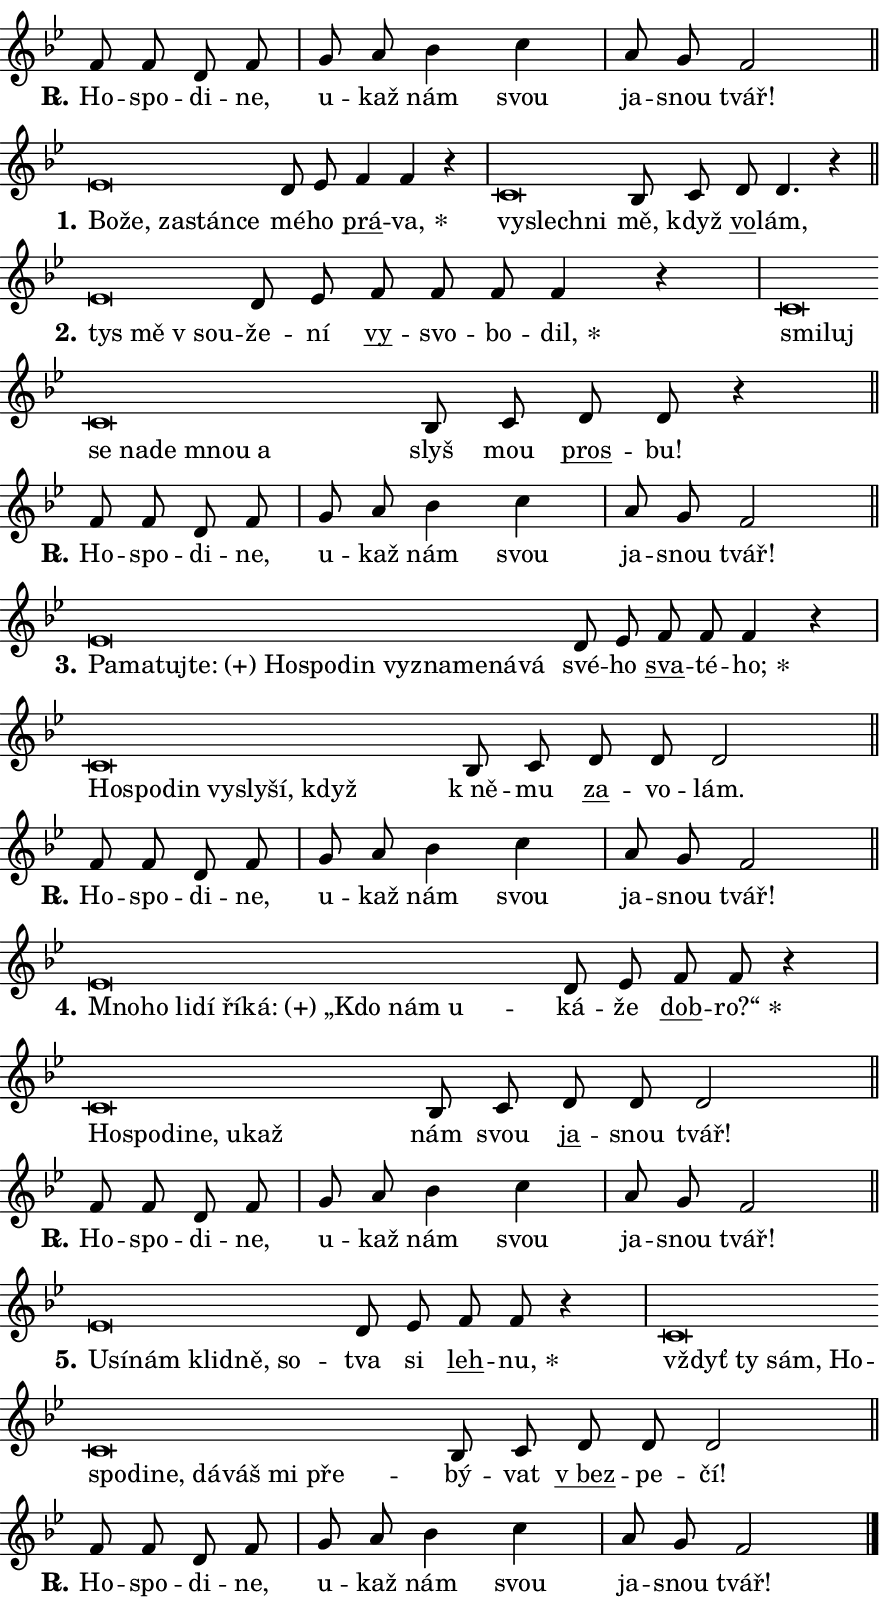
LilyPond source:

\version "2.24.0"
\header { tagline = "" }
\paper {
  indent = 0\cm
  top-margin = 0\cm
  right-margin = 0.13\cm % to fit lyric hyphens
  bottom-margin = 0\cm
  left-margin = 0\cm
  paper-width = 15\cm
  page-breaking = #ly:one-page-breaking
  system-system-spacing.basic-distance = #11
  score-system-spacing.basic-distance = #11
  ragged-last = ##f
}


%% Author: Thomas Morley
%% https://lists.gnu.org/archive/html/lilypond-user/2020-05/msg00002.html
#(define (line-position grob)
"Returns position of @var[grob} in current system:
   @code{'start}, if at first time-step
   @code{'end}, if at last time-step
   @code{'middle} otherwise
"
  (let* ((col (ly:item-get-column grob))
         (ln (ly:grob-object col 'left-neighbor))
         (rn (ly:grob-object col 'right-neighbor))
         (col-to-check-left (if (ly:grob? ln) ln col))
         (col-to-check-right (if (ly:grob? rn) rn col))
         (break-dir-left
           (and
             (ly:grob-property col-to-check-left 'non-musical #f)
             (ly:item-break-dir col-to-check-left)))
         (break-dir-right
           (and
             (ly:grob-property col-to-check-right 'non-musical #f)
             (ly:item-break-dir col-to-check-right))))
        (cond ((eqv? 1 break-dir-left) 'start)
              ((eqv? -1 break-dir-right) 'end)
              (else 'middle))))

#(define (tranparent-at-line-position vctor)
  (lambda (grob)
  "Relying on @code{line-position} select the relevant enry from @var{vctor}.
Used to determine transparency,"
    (case (line-position grob)
      ((end) (not (vector-ref vctor 0)))
      ((middle) (not (vector-ref vctor 1)))
      ((start) (not (vector-ref vctor 2))))))

noteHeadBreakVisibility =
#(define-music-function (break-visibility)(vector?)
"Makes @code{NoteHead}s transparent relying on @var{break-visibility}"
#{
  \override NoteHead.transparent =
    #(tranparent-at-line-position break-visibility)
#})

#(define delete-ledgers-for-transparent-note-heads
  (lambda (grob)
    "Reads whether a @code{NoteHead} is transparent.
If so this @code{NoteHead} is removed from @code{'note-heads} from
@var{grob}, which is supposed to be @code{LedgerLineSpanner}.
As a result ledgers are not printed for this @code{NoteHead}"
    (let* ((nhds-array (ly:grob-object grob 'note-heads))
           (nhds-list
             (if (ly:grob-array? nhds-array)
                 (ly:grob-array->list nhds-array)
                 '()))
           ;; Relies on the transparent-property being done before
           ;; Staff.LedgerLineSpanner.after-line-breaking is executed.
           ;; This is fragile ...
           (to-keep
             (remove
               (lambda (nhd)
                 (ly:grob-property nhd 'transparent #f))
               nhds-list)))
      ;; TODO find a better method to iterate over grob-arrays, similiar
      ;; to filter/remove etc for lists
      ;; For now rebuilt from scratch
      (set! (ly:grob-object grob 'note-heads)  '())
      (for-each
        (lambda (nhd)
          (ly:pointer-group-interface::add-grob grob 'note-heads nhd))
        to-keep))))

squashNotes = {
  \override NoteHead.X-extent = #'(-0.2 . 0.2)
  \override NoteHead.Y-extent = #'(-0.75 . 0)
  \override NoteHead.stencil =
    #(lambda (grob)
       (let ((pos (ly:grob-property grob 'staff-position)))
         (begin
           (if (< pos -7) (display "ERROR: Lower brevis then expected\n") (display ""))
           (if (<= pos -6) ly:text-interface::print ly:note-head::print))))
}
unSquashNotes = {
  \revert NoteHead.X-extent
  \revert NoteHead.Y-extent
  \revert NoteHead.stencil
}

hideNotes = \noteHeadBreakVisibility #begin-of-line-visible
unHideNotes = \noteHeadBreakVisibility #all-visible

% work-around for resetting accidentals
% https://lilypond.org/doc/v2.23/Documentation/notation/displaying-rhythms#unmetered-music
cadenzaMeasure = {
  \cadenzaOff
  \partial 1024 s1024
  \cadenzaOn
}

#(define-markup-command (accent layout props text) (markup?)
  "Underline accented syllable"
  (interpret-markup layout props
    #{\markup \override #'(offset . 4.3) \underline { #text }#}))

responsum = \markup \concat {
  "R" \hspace #-1.05 \path #0.1 #'((moveto 0 0.07) (lineto 0.9 0.8)) \hspace #0.05 "."
}

spaceSize = #0.6828661417322834 % exact space size for TeX Gyre Schola

\layout {
  \context {
    \Staff
    \remove "Time_signature_engraver"
    \override LedgerLineSpanner.after-line-breaking = #delete-ledgers-for-transparent-note-heads
  }
  \context {
    \Lyrics {
      \override LyricSpace.minimum-distance = \spaceSize
      \override LyricText.font-name = #"TeX Gyre Schola"
      \override LyricText.font-size = 1
      \override StanzaNumber.font-name = #"TeX Gyre Schola Bold"
      \override StanzaNumber.font-size = 1
    }
  }
  \context {
    \Score 
    \override NoteHead.text =
      #(lambda (grob) 
        (let ((pos (ly:grob-property grob 'staff-position)))
          #{\markup {
            \combine
              \halign #-0.55 \raise #(if (= pos -6) 0 0.5) \override #'(thickness . 2) \draw-line #'(3.2 . 0)
              \musicglyph "noteheads.sM1"
          }#}))
  }
}

% magnetic-lyrics.ily
%
%   written by
%     Jean Abou Samra <jean@abou-samra.fr>
%     Werner Lemberg <wl@gnu.org>
%
%   adapted by
%     Jiri Hon <jiri.hon@gmail.com>
%
% Version 2022-Apr-15

% https://www.mail-archive.com/lilypond-user@gnu.org/msg149350.html

#(define (Left_hyphen_pointer_engraver context)
   "Collect syllable-hyphen-syllable occurrences in lyrics and store
them in properties.  This engraver only looks to the left.  For
example, if the lyrics input is @code{foo -- bar}, it does the
following.

@itemize @bullet
@item
Set the @code{text} property of the @code{LyricHyphen} grob between
@q{foo} and @q{bar} to @code{foo}.

@item
Set the @code{left-hyphen} property of the @code{LyricText} grob with
text @q{foo} to the @code{LyricHyphen} grob between @q{foo} and
@q{bar}.
@end itemize

Use this auxiliary engraver in combination with the
@code{lyric-@/text::@/apply-@/magnetic-@/offset!} hook."
   (let ((hyphen #f)
         (text #f))
     (make-engraver
      (acknowledgers
       ((lyric-syllable-interface engraver grob source-engraver)
        (set! text grob)))
      (end-acknowledgers
       ((lyric-hyphen-interface engraver grob source-engraver)
        ;(when (not (grob::has-interface grob 'lyric-space-interface))
          (set! hyphen grob)));)
      ((stop-translation-timestep engraver)
       (when (and text hyphen)
         (ly:grob-set-object! text 'left-hyphen hyphen))
       (set! text #f)
       (set! hyphen #f)))))

#(define (lyric-text::apply-magnetic-offset! grob)
   "If the space between two syllables is less than the value in
property @code{LyricText@/.details@/.squash-threshold}, move the right
syllable to the left so that it gets concatenated with the left
syllable.

Use this function as a hook for
@code{LyricText@/.after-@/line-@/breaking} if the
@code{Left_@/hyphen_@/pointer_@/engraver} is active."
   (let ((hyphen (ly:grob-object grob 'left-hyphen #f)))
     (when hyphen
       (let ((left-text (ly:spanner-bound hyphen LEFT)))
         (when (grob::has-interface left-text 'lyric-syllable-interface)
           (let* ((common (ly:grob-common-refpoint grob left-text X))
                  (this-x-ext (ly:grob-extent grob common X))
                  (left-x-ext
                   (begin
                     ;; Trigger magnetism for left-text.
                     (ly:grob-property left-text 'after-line-breaking)
                     (ly:grob-extent left-text common X)))
                  ;; `delta` is the gap width between two syllables.
                  (delta (- (interval-start this-x-ext)
                            (interval-end left-x-ext)))
                  (details (ly:grob-property grob 'details))
                  (threshold (assoc-get 'squash-threshold details 0.2)))
             (when (< delta threshold)
               (let* (;; We have to manipulate the input text so that
                      ;; ligatures crossing syllable boundaries are not
                      ;; disabled.  For languages based on the Latin
                      ;; script this is essentially a beautification.
                      ;; However, for non-Western scripts it can be a
                      ;; necessity.
                      (lt (ly:grob-property left-text 'text))
                      (rt (ly:grob-property grob 'text))
                      (is-space (grob::has-interface hyphen 'lyric-space-interface))
                      (space (if is-space " " ""))
                      (extra-delta (if is-space spaceSize 0))
                      ;; Append new syllable.
                      (ltrt-space (if (and (string? lt) (string? rt))
                                (string-append lt space rt)
                                (make-concat-markup (list lt space rt))))
                      ;; Right-align `ltrt` to the right side.
                      (ltrt-space-markup (grob-interpret-markup
                               grob
                               (make-translate-markup
                                (cons (interval-length this-x-ext) 0)
                                (make-right-align-markup ltrt-space)))))
                 (begin
                   ;; Don't print `left-text`.
                   (ly:grob-set-property! left-text 'stencil #f)
                   ;; Set text and stencil (which holds all collected
                   ;; syllables so far) and shift it to the left.
                   (ly:grob-set-property! grob 'text ltrt-space)
                   (ly:grob-set-property! grob 'stencil ltrt-space-markup)
                   (ly:grob-translate-axis! grob (- (- delta extra-delta)) X))))))))))


#(define (lyric-hyphen::displace-bounds-first grob)
   ;; Make very sure this callback isn't triggered too early.
   (let ((left (ly:spanner-bound grob LEFT))
         (right (ly:spanner-bound grob RIGHT)))
     (ly:grob-property left 'after-line-breaking)
     (ly:grob-property right 'after-line-breaking)
     (ly:lyric-hyphen::print grob)))

squashThreshold = #0.4

\layout {
  \context {
    \Lyrics
    \consists #Left_hyphen_pointer_engraver
    \override LyricText.after-line-breaking =
      #lyric-text::apply-magnetic-offset!
    \override LyricHyphen.stencil = #lyric-hyphen::displace-bounds-first
    \override LyricText.details.squash-threshold = \squashThreshold
    \override LyricHyphen.minimum-distance = 0
    \override LyricHyphen.minimum-length = \squashThreshold
  }
}

squashText = \override LyricText.details.squash-threshold = 9999
unSquashText = \override LyricText.details.squash-threshold = \squashThreshold

leftText = \override LyricText.self-alignment-X = #LEFT
unLeftText = \revert LyricText.self-alignment-X

starOffset = #(lambda (grob) 
                (let ((x_offset (ly:self-alignment-interface::aligned-on-x-parent grob)))
                  (if (= x_offset 0) 0 (+ x_offset 1.2))))

star = #(define-music-function (syllable)(string?)
"Append star separator at the end of a syllable"
#{
  \once \override LyricText.X-offset = #starOffset
  \lyricmode { \markup {
    #syllable
    \override #'((font-name . "TeX Gyre Schola Bold")) \hspace #0.2 \lower #0.65 \larger "*"
  } }
#})

starAccent = #(define-music-function (syllable)(string?)
"Append star separator at the end of a syllable and make accent"
#{
  \once \override LyricText.X-offset = #starOffset
  \lyricmode { \markup {
    \accent #syllable
    \override #'((font-name . "TeX Gyre Schola Bold")) \hspace #0.2 \lower #0.65 \larger "*"
  } }
#})

breath = #(define-music-function (syllable)(string?)
"Append breathing indicator at the end of a syllable"
#{
  \lyricmode { \markup { #syllable "+" } }
#})

optionalBreath = #(define-music-function (syllable)(string?)
"Append optional breathing indicator at the end of a syllable"
#{
  \lyricmode { \markup { #syllable "(+)" } }
#})


\score {
    <<
        \new Voice = "melody" { \cadenzaOn \key bes \major \relative { f'8 f d f \cadenzaMeasure \bar "|" g a bes4 c \cadenzaMeasure \bar "|" a8 g f2 \cadenzaMeasure \bar "||" \break } }
        \new Lyrics \lyricsto "melody" { \lyricmode { \set stanza = \responsum
Ho -- spo -- di -- ne, u -- kaž nám svou ja -- snou tvář! } }
    >>
    \layout {}
}

\score {
    <<
        \new Voice = "melody" { \cadenzaOn \key bes \major \relative { \squashNotes es'\breve*1/16 \hideNotes \breve*1/16 \bar "" \breve*1/16 \bar "" \breve*1/16 \breve*1/16 \bar "" \unHideNotes \unSquashNotes d8 es \bar "" f4 f4 r \cadenzaMeasure \bar "|" \squashNotes c\breve*1/16 \hideNotes \breve*1/16 \breve*1/16 \bar "" \unHideNotes \unSquashNotes bes8 c \bar "" d d4. r4 \cadenzaMeasure \bar "||" \break } }
        \new Lyrics \lyricsto "melody" { \lyricmode { \set stanza = "1."
\leftText Bo -- \squashText že, za -- stán -- ce \unLeftText \unSquashText mé -- ho \markup \accent prá -- \star va, \leftText vy -- \squashText slech -- ni \unLeftText \unSquashText mě, když \markup \accent vo -- lám, } }
    >>
    \layout {}
}

\score {
    <<
        \new Voice = "melody" { \cadenzaOn \key bes \major \relative { \squashNotes es'\breve*1/16 \hideNotes \breve*1/16 \breve*1/16 \bar "" \unHideNotes \unSquashNotes d8 es \bar "" f f f f4 r \cadenzaMeasure \bar "|" \squashNotes c\breve*1/16 \hideNotes \breve*1/16 \bar "" \breve*1/16 \bar "" \breve*1/16 \bar "" \breve*1/16 \bar "" \breve*1/16 \breve*1/16 \bar "" \unHideNotes \unSquashNotes bes8 c \bar "" d d r4 \cadenzaMeasure \bar "||" \break } }
        \new Lyrics \lyricsto "melody" { \lyricmode { \set stanza = "2."
\leftText tys \squashText mě "v sou" -- \unLeftText \unSquashText že -- ní \markup \accent vy -- svo -- bo -- \star dil, \leftText smi -- \squashText luj se na -- de mnou a \unLeftText \unSquashText slyš mou \markup \accent pros -- bu! } }
    >>
    \layout {}
}

\score {
    <<
        \new Voice = "melody" { \cadenzaOn \key bes \major \relative { f'8 f d f \cadenzaMeasure \bar "|" g a bes4 c \cadenzaMeasure \bar "|" a8 g f2 \cadenzaMeasure \bar "||" \break } }
        \new Lyrics \lyricsto "melody" { \lyricmode { \set stanza = \responsum
Ho -- spo -- di -- ne, u -- kaž nám svou ja -- snou tvář! } }
    >>
    \layout {}
}

\score {
    <<
        \new Voice = "melody" { \cadenzaOn \key bes \major \relative { \squashNotes es'\breve*1/16 \hideNotes \breve*1/16 \bar "" \breve*1/16 \bar "" \breve*1/16 \bar "" \breve*1/16 \bar "" \breve*1/16 \bar "" \breve*1/16 \bar "" \breve*1/16 \bar "" \breve*1/16 \bar "" \breve*1/16 \bar "" \breve*1/16 \breve*1/16 \bar "" \unHideNotes \unSquashNotes d8 es \bar "" f f f4 r \cadenzaMeasure \bar "|" \squashNotes c\breve*1/16 \hideNotes \breve*1/16 \bar "" \breve*1/16 \bar "" \breve*1/16 \bar "" \breve*1/16 \bar "" \breve*1/16 \breve*1/16 \bar "" \unHideNotes \unSquashNotes bes8 c \bar "" d d d2 \cadenzaMeasure \bar "||" \break } }
        \new Lyrics \lyricsto "melody" { \lyricmode { \set stanza = "3."
\leftText Pa -- \squashText ma -- tuj -- \optionalBreath te: Ho -- spo -- din vy -- zna -- me -- ná -- vá \unLeftText \unSquashText své -- ho \markup \accent sva -- té -- \star ho; \leftText Ho -- \squashText spo -- din vy -- sly -- ší, když \unLeftText \unSquashText "k ně" -- mu \markup \accent za -- vo -- lám. } }
    >>
    \layout {}
}

\score {
    <<
        \new Voice = "melody" { \cadenzaOn \key bes \major \relative { f'8 f d f \cadenzaMeasure \bar "|" g a bes4 c \cadenzaMeasure \bar "|" a8 g f2 \cadenzaMeasure \bar "||" \break } }
        \new Lyrics \lyricsto "melody" { \lyricmode { \set stanza = \responsum
Ho -- spo -- di -- ne, u -- kaž nám svou ja -- snou tvář! } }
    >>
    \layout {}
}

\score {
    <<
        \new Voice = "melody" { \cadenzaOn \key bes \major \relative { \squashNotes es'\breve*1/16 \hideNotes \breve*1/16 \bar "" \breve*1/16 \bar "" \breve*1/16 \bar "" \breve*1/16 \bar "" \breve*1/16 \bar "" \breve*1/16 \bar "" \breve*1/16 \breve*1/16 \bar "" \unHideNotes \unSquashNotes d8 es \bar "" f f r4 \cadenzaMeasure \bar "|" \squashNotes c\breve*1/16 \hideNotes \breve*1/16 \bar "" \breve*1/16 \bar "" \breve*1/16 \bar "" \breve*1/16 \breve*1/16 \bar "" \unHideNotes \unSquashNotes bes8 c \bar "" d d d2 \cadenzaMeasure \bar "||" \break } }
        \new Lyrics \lyricsto "melody" { \lyricmode { \set stanza = "4."
\leftText Mno -- \squashText ho li -- dí ří -- \optionalBreath ká: „Kdo nám u -- \unLeftText \unSquashText ká -- že \markup \accent dob -- \star ro?“ \leftText Ho -- \squashText spo -- di -- ne, u -- kaž \unLeftText \unSquashText nám svou \markup \accent ja -- snou tvář! } }
    >>
    \layout {}
}

\score {
    <<
        \new Voice = "melody" { \cadenzaOn \key bes \major \relative { f'8 f d f \cadenzaMeasure \bar "|" g a bes4 c \cadenzaMeasure \bar "|" a8 g f2 \cadenzaMeasure \bar "||" \break } }
        \new Lyrics \lyricsto "melody" { \lyricmode { \set stanza = \responsum
Ho -- spo -- di -- ne, u -- kaž nám svou ja -- snou tvář! } }
    >>
    \layout {}
}

\score {
    <<
        \new Voice = "melody" { \cadenzaOn \key bes \major \relative { \squashNotes es'\breve*1/16 \hideNotes \breve*1/16 \bar "" \breve*1/16 \bar "" \breve*1/16 \bar "" \breve*1/16 \breve*1/16 \bar "" \unHideNotes \unSquashNotes d8 es \bar "" f f r4 \cadenzaMeasure \bar "|" \squashNotes c\breve*1/16 \hideNotes \breve*1/16 \bar "" \breve*1/16 \bar "" \breve*1/16 \bar "" \breve*1/16 \bar "" \breve*1/16 \bar "" \breve*1/16 \bar "" \breve*1/16 \bar "" \breve*1/16 \bar "" \breve*1/16 \breve*1/16 \bar "" \unHideNotes \unSquashNotes bes8 c \bar "" d d d2 \cadenzaMeasure \bar "||" \break } }
        \new Lyrics \lyricsto "melody" { \lyricmode { \set stanza = "5."
\leftText U -- \squashText sí -- nám klid -- ně, so -- \unLeftText \unSquashText tva si \markup \accent leh -- \star nu, \leftText vždyť \squashText ty sám, Ho -- spo -- di -- ne, dá -- váš mi pře -- \unLeftText \unSquashText bý -- vat \markup \accent "v bez" -- pe -- čí! } }
    >>
    \layout {}
}

\score {
    <<
        \new Voice = "melody" { \cadenzaOn \key bes \major \relative { f'8 f d f \cadenzaMeasure \bar "|" g a bes4 c \cadenzaMeasure \bar "|" a8 g f2 \cadenzaMeasure \bar "||" \break } \bar "|." }
        \new Lyrics \lyricsto "melody" { \lyricmode { \set stanza = \responsum
Ho -- spo -- di -- ne, u -- kaž nám svou ja -- snou tvář! } }
    >>
    \layout {}
}
